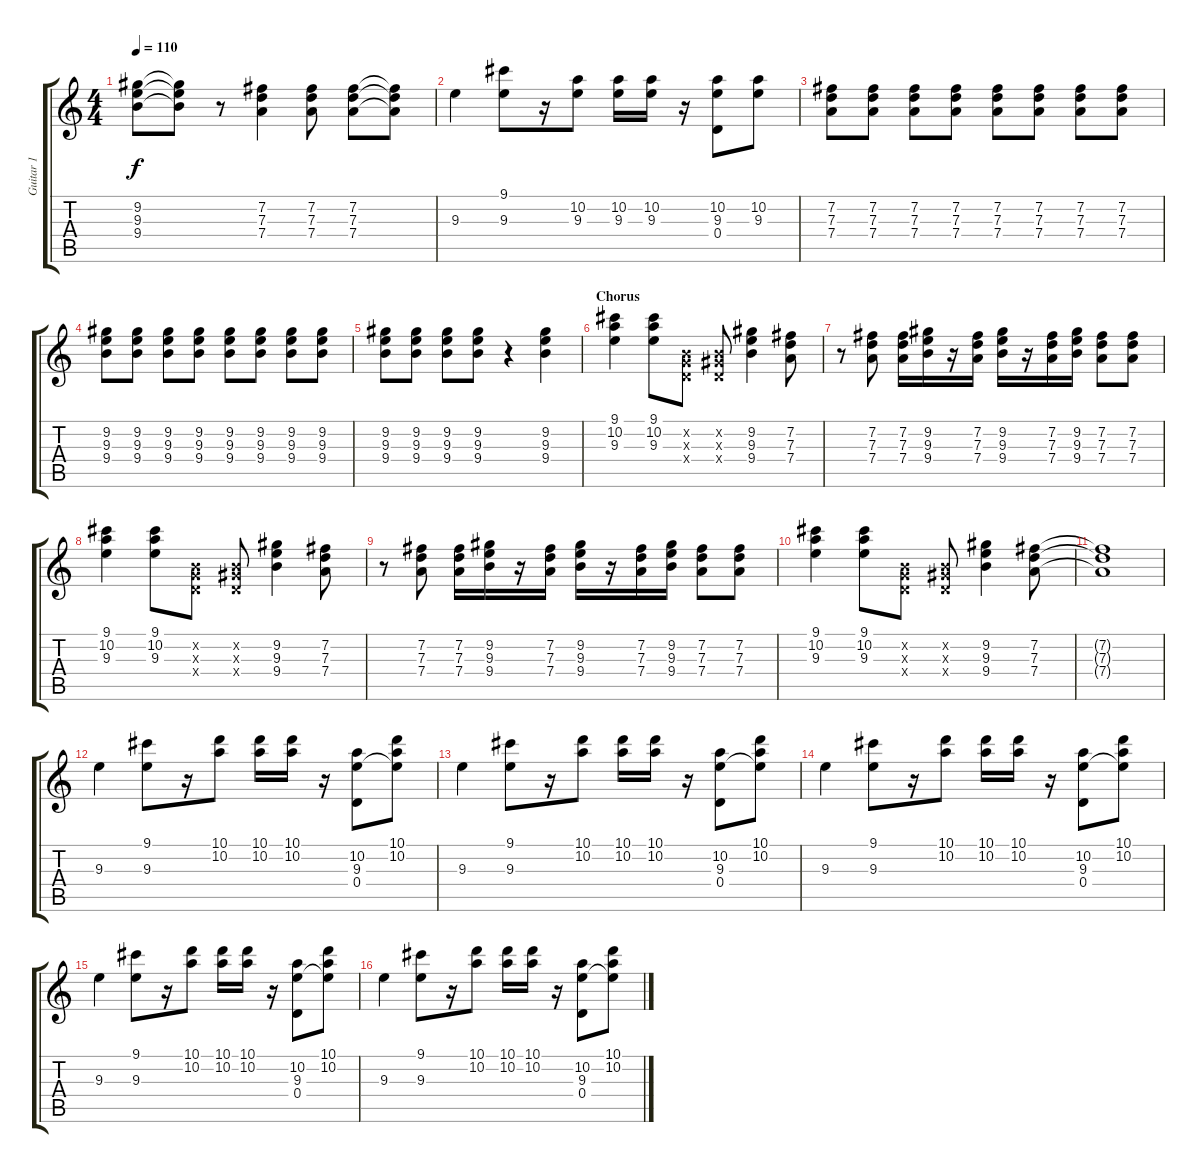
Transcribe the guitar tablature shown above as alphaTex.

\track ("Guitar 1" "Guitar 1") {instrument electricguitarmuted}
\staff {score tabs}
\tuning (E4 B3 G3 D3 A2 E2) {hide}
\ts (4 4)
\tempo 110
\clef g2
\ks c
(9.2 9.3 9.4).8{dy f} (9.2{t} 9.3{t} 9.4{t}).8 r.8 (7.2 7.3 7.4).4 (7.2 7.3 7.4).8 (7.2 7.3 7.4).8 (7.2{t} 7.3{t} 7.4{t}).8 |
9.3.4 (9.1 9.3).8 r.16 (10.2 9.3).8 (10.2 9.3).16 (10.2 9.3).16 r.16 (10.2 9.3 0.4).8 (10.2 9.3).8 |
(7.2 7.3 7.4).8 (7.2 7.3 7.4).8 (7.2 7.3 7.4).8 (7.2 7.3 7.4).8 (7.2 7.3 7.4).8 (7.2 7.3 7.4).8 (7.2 7.3 7.4).8 (7.2 7.3 7.4).8 |
(9.2 9.3 9.4).8 (9.2 9.3 9.4).8 (9.2 9.3 9.4).8 (9.2 9.3 9.4).8 (9.2 9.3 9.4).8 (9.2 9.3 9.4).8 (9.2 9.3 9.4).8 (9.2 9.3 9.4).8 |
(9.2 9.3 9.4).8 (9.2 9.3 9.4).8 (9.2 9.3 9.4).8 (9.2 9.3 9.4).8 r.4 (9.2 9.3 9.4).4 |
\section ("" "Chorus")
(9.1 10.2 9.3).4 (9.1 10.2 9.3).8 (0.2{x} 0.3{x} 0.4{x}).8 (0.2{x} 1.3{x} 0.4{x}).8 (9.2 9.3 9.4).4 (7.2 7.3 7.4).8 |
r.8 (7.2 7.3 7.4).8 (7.2 7.3 7.4).16 (9.2 9.3 9.4).16 r.16 (7.2 7.3 7.4).16 (9.2 9.3 9.4).16 r.16 (7.2 7.3 7.4).16 (9.2 9.3 9.4).16 (7.2 7.3 7.4).8 (7.2 7.3 7.4).8 |
(9.1 10.2 9.3).4 (9.1 10.2 9.3).8 (0.2{x} 0.3{x} 0.4{x}).8 (0.2{x} 1.3{x} 0.4{x}).8 (9.2 9.3 9.4).4 (7.2 7.3 7.4).8 |
r.8 (7.2 7.3 7.4).8 (7.2 7.3 7.4).16 (9.2 9.3 9.4).16 r.16 (7.2 7.3 7.4).16 (9.2 9.3 9.4).16 r.16 (7.2 7.3 7.4).16 (9.2 9.3 9.4).16 (7.2 7.3 7.4).8 (7.2 7.3 7.4).8 |
(9.1 10.2 9.3).4 (9.1 10.2 9.3).8 (0.2{x} 0.3{x} 0.4{x}).8 (0.2{x} 1.3{x} 0.4{x}).8 (9.2 9.3 9.4).4 (7.2 7.3 7.4).8 |
(7.2{t} 7.3{t} 7.4{t}).1 |
9.3.4 (9.1 9.3).8 r.16 (10.1 10.2).8 (10.1 10.2).16 (10.1 10.2).16 r.16 (10.2 9.3 0.4).8 (10.1 10.2 9.3{t}).8 |
9.3.4 (9.1 9.3).8 r.16 (10.1 10.2).8 (10.1 10.2).16 (10.1 10.2).16 r.16 (10.2 9.3 0.4).8 (10.1 10.2 9.3{t}).8 |
9.3.4 (9.1 9.3).8 r.16 (10.1 10.2).8 (10.1 10.2).16 (10.1 10.2).16 r.16 (10.2 9.3 0.4).8 (10.1 10.2 9.3{t}).8 |
9.3.4 (9.1 9.3).8 r.16 (10.1 10.2).8 (10.1 10.2).16 (10.1 10.2).16 r.16 (10.2 9.3 0.4).8 (10.1 10.2 9.3{t}).8 |
9.3.4 (9.1 9.3).8 r.16 (10.1 10.2).8 (10.1 10.2).16 (10.1 10.2).16 r.16 (10.2 9.3 0.4).8 (10.1 10.2 9.3{t}).8
